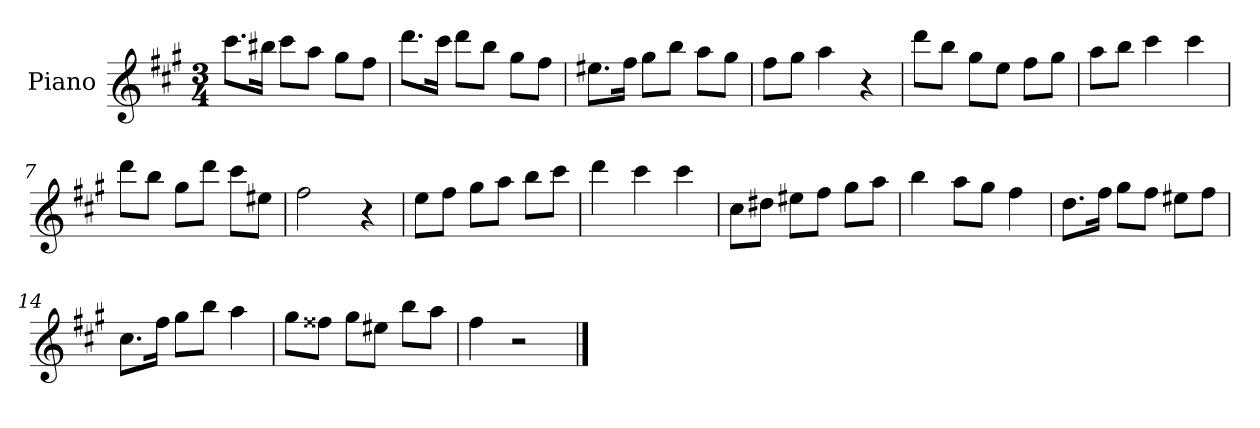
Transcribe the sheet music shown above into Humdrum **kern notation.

**kern
*part1
*staff1
*I"Piano
*I'Pno
*clefG2
*k[f#c#g#]
*f#:
*M3/4
=1
8.ccc#\L
16bb#X\Jk
8ccc#\L
8aa\J
8gg#\L
8ff#\J
=2
8.ddd\L
16ccc#\Jk
8ddd\L
8bb\J
8gg#\L
8ff#\J
=3
8.ee#X\L
16ff#\Jk
8gg#\L
8bb\J
8aa\L
8gg#\J
=4
8ff#\L
8gg#\J
4aa\
4r
=5
8ddd\L
8bb\J
8gg#\L
8ee\J
8ff#\L
8gg#\J
=6
8aa\L
8bb\J
4ccc#\
4ccc#\
=7
8ddd\L
8bb\J
8gg#\L
8ddd\J
8ccc#\L
8ee#X\J
=8
2ff#\
4r
=9
8ee\L
8ff#\J
8gg#\L
8aa\J
8bb\L
8ccc#\J
=10
4ddd\
4ccc#\
4ccc#\
=11
8cc#\L
8dd#X\J
8ee#X\L
8ff#\J
8gg#\L
8aa\J
=12
4bb\
8aa\L
8gg#\J
4ff#\
=13
8.dd\L
16ff#\Jk
8gg#\L
8ff#\J
8ee#X\L
8ff#\J
=14
8.cc#\L
16ff#\Jk
8gg#\L
8bb\J
4aa\
=15
8gg#\L
8ff##X\J
8gg#\L
8ee#X\J
8bb\L
8aa\J
=16
4ff#\
2r
==
*-
